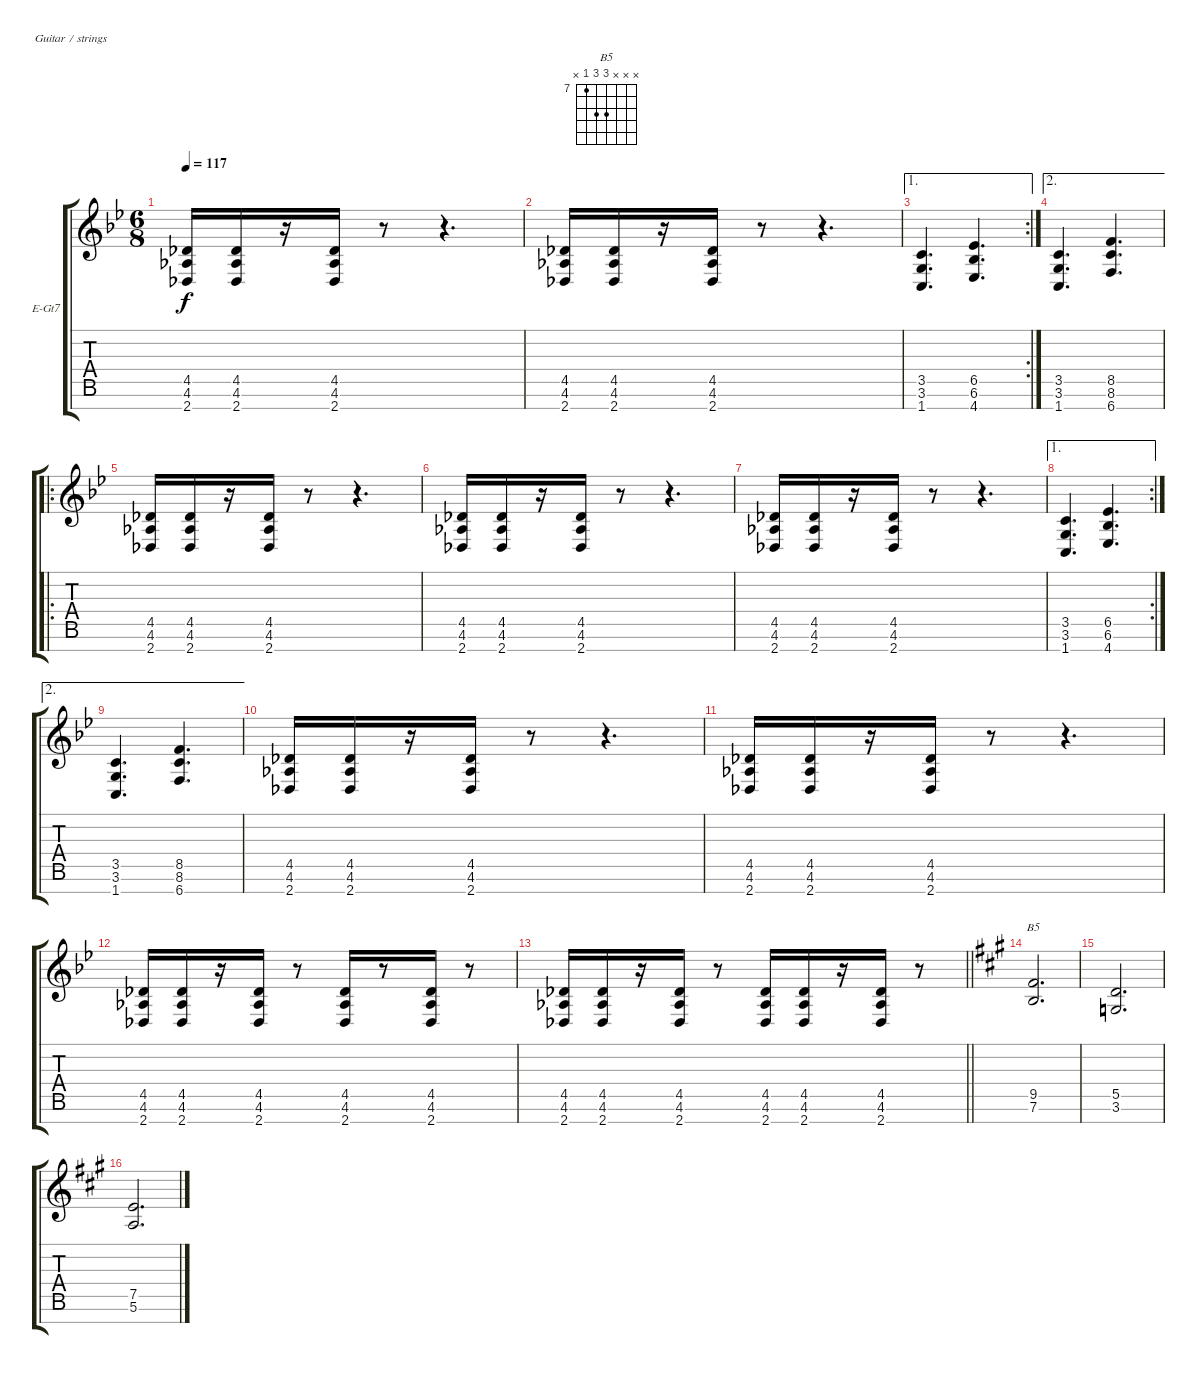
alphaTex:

\bracketExtendMode groupsimilarinstruments
\firstSystemTrackNameOrientation horizontal
\otherSystemsTrackNameOrientation horizontal
\track ("Lead / Rhythm Guitar 3" "E-Gt7") {instrument distortionguitar}
\staff {score tabs}
\tuning (E4 B3 G3 D3 A2 E2 B1)
\chord ("B5" x x x 9 9 7 x) {firstfret 7}
\ts (6 8)
\tempo 117
\clef g2
\ks bb
(4.5 4.6 2.7).16{dy f} (4.5 4.6 2.7).16 r.16 (4.5 4.6 2.7).16 r.8 r.4{d} |
(4.5 4.6 2.7).16 (4.5 4.6 2.7).16 r.16 (4.5 4.6 2.7).16 r.8 r.4{d} |
\ae 1
\rc 2
(3.5 3.6 1.7).4{d} (6.5 6.6 4.7).4{d} |
\ae 2
(3.5 3.6 1.7).4{d} (8.5 8.6 6.7).4{d} |
\ro
(4.5 4.6 2.7).16 (4.5 4.6 2.7).16 r.16 (4.5 4.6 2.7).16 r.8 r.4{d} |
(4.5 4.6 2.7).16 (4.5 4.6 2.7).16 r.16 (4.5 4.6 2.7).16 r.8 r.4{d} |
(4.5 4.6 2.7).16 (4.5 4.6 2.7).16 r.16 (4.5 4.6 2.7).16 r.8 r.4{d} |
\ae 1
\rc 2
(3.5 3.6 1.7).4{d} (6.5 6.6 4.7).4{d} |
\ae 2
(3.5 3.6 1.7).4{d} (8.5 8.6 6.7).4{d} |
(4.5 4.6 2.7).16 (4.5 4.6 2.7).16 r.16 (4.5 4.6 2.7).16 r.8 r.4{d} |
(4.5 4.6 2.7).16 (4.5 4.6 2.7).16 r.16 (4.5 4.6 2.7).16 r.8 r.4{d} |
(4.5 4.6 2.7).16 (4.5 4.6 2.7).16 r.16 (4.5 4.6 2.7).16 r.8 (4.5 4.6 2.7).16 r.8 (4.5 4.6 2.7).16 r.8 |
\barLineRight lightlight
(4.5 4.6 2.7).16 (4.5 4.6 2.7).16 r.16 (4.5 4.6 2.7).16 r.8 (4.5 4.6 2.7).16 (4.5 4.6 2.7).16 r.16 (4.5 4.6 2.7).16 r.8 |
\ks a
(9.5 7.6).2{d ch "B5"} |
(5.5 3.6).2{d} |
(7.5 5.6).2{d}
